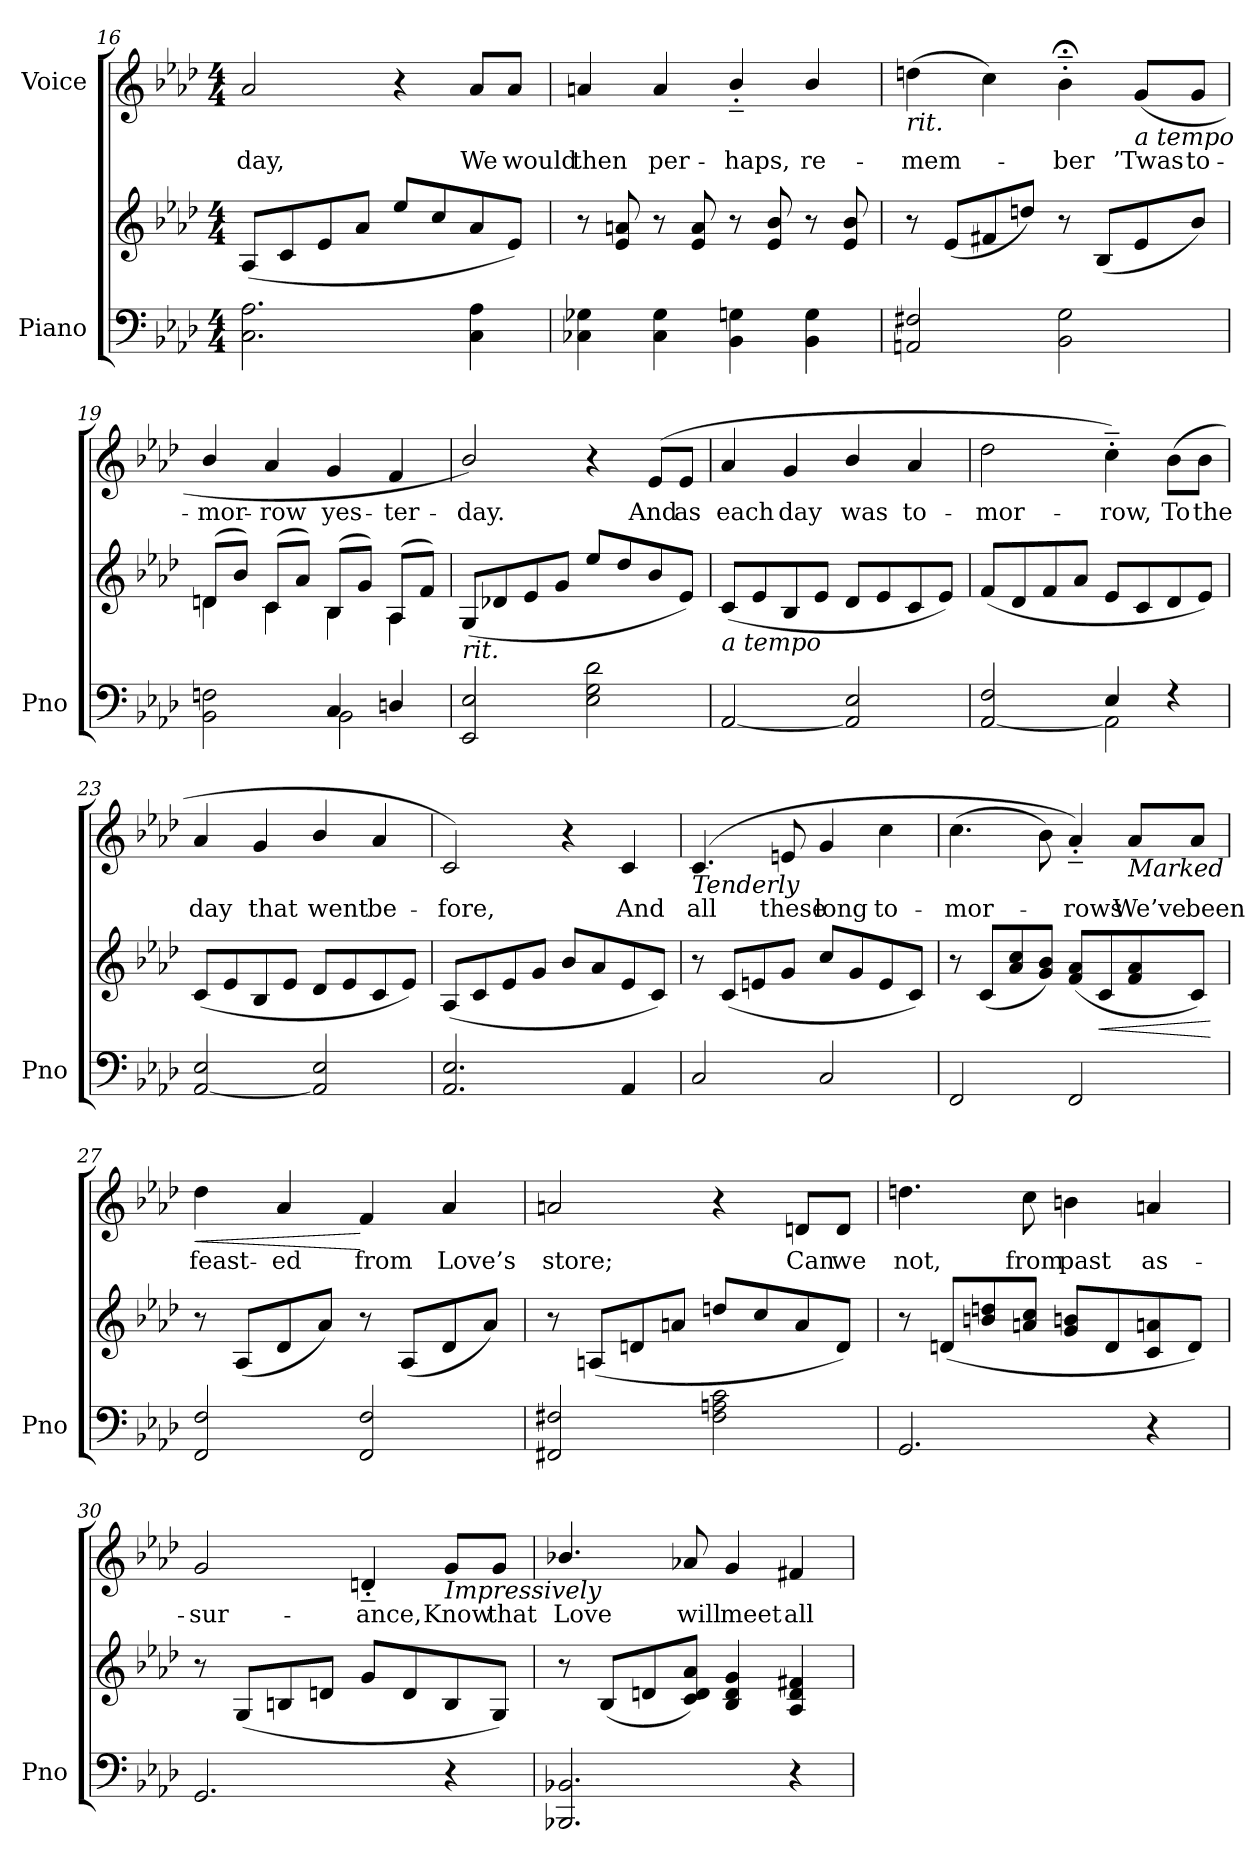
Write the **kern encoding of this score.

**kern	**kern	**dynam	**kern	**text	**dynam
*part2	*part2	*part2	*part1	*part1	*part1
*staff3	*staff2	*staff2/3	*staff1	*staff1	*staff1
*I"Piano	*	*	*I"Voice	*	*
*I'Pno	*	*	*	*	*
!!LO:LB:g=z
*clefF4	*clefG2	*	*clefG2	*	*
*k[b-e-a-d-]	*k[b-e-a-d-]	*	*k[b-e-a-d-]	*	*
*M4/4	*M4/4	*	*M4/4	*	*
=16	=16	=16	=16	=16	=16
!	!	!	!	!LO:LY:b	!
2.C\ 2.A-\	(8A-/L	.	2a-/	-day,	.
.	8c/	.	.	.	.
.	8e-/	.	.	.	.
.	8a-/J	.	.	.	.
.	8ee-/L	.	4r	.	.
.	8cc/	.	.	.	.
!	!	!	!	!LO:LY:b	!
4C\ 4A-\	8a-/	.	8a-/L	We	.
!	!	!	!	!LO:LY:b	!
.	8e-/J)	.	8a-/J	would	.
=17	=17	=17	=17	=17	=17
!	!	!	!	!LO:LY:b	!
4C-X\ 4G-X\	8r	.	4an/	then	.
.	8e-/ 8an/	.	.	.	.
!	!	!	!	!LO:LY:b	!
4C-\ 4G-\	8r	.	4a/	per-	.
.	8e-/ 8a/	.	.	.	.
!	!	!	!	!LO:LY:b	!
4BB-\ 4Gn\	8r	.	4b-'~/	-haps,	.
.	8e-/ 8b-/	.	.	.	.
!	!	!	!	!LO:LY:b	!
4BB-\ 4G\	8r	.	4b-/	re-	.
.	8e-/ 8b-/	.	.	.	.
=18	=18	=18	=18	=18	=18
!	!	!	!LO:TX:b:i:t=rit.	!	!
!	!	!	!	!LO:LY:b	!
2AAn/ 2F#X/	8r	.	(4ddn\	-mem-	.
.	(8e-/L	.	.	.	.
.	8f#X/	.	4cc\)	.	.
.	8ddn/J)	.	.	.	.
!	!	!	!	!LO:LY:b	!
2BB-\ 2G\	8r	.	4b-;<'~\	-ber	.
.	(8B-/L	.	.	.	.
!	!	!	!LO:TX:b:i:t=a tempo	!	!
!	!	!	!	!LO:LY:b	!
.	8e-/	.	(8g/L	’Twas	.
!	!	!	!	!LO:LY:b	!
.	8b-/J)	.	8g/J	to-	.
!!LO:PB:g=z
=19	=19	=19	=19	=19	=19
*^	*^	*	*	*	*
!	!	!	!	!	!	!LO:LY:b	!
2BB-\ 2Fn\	2ryy	(<8dn/L	4d\	.	4b-/	-mor-	.
.	.	8b-/J)	.	.	.	.	.
!	!	!	!	!	!	!LO:LY:b	!
.	.	(<8c/L	4c\	.	4a-/	-row	.
.	.	8a-/J)	.	.	.	.	.
!	!	!	!	!	!	!LO:LY:b	!
4C/	2BB-\	(<8B-/L	4B-\	.	4g/	yes-	.
.	.	8g/J)	.	.	.	.	.
!	!	!	!	!	!	!LO:LY:b	!
4Dn/	.	(<8A-/L	4A-\	.	4f/	-ter-	.
.	.	8f/J)	.	.	.	.	.
*v	*v	*	*	*	*	*	*
*	*v	*v	*	*	*	*
=20	=20	=20	=20	=20	=20
!	!LO:TX:b:i:t=rit.	!	!	!	!
!	!	!	!	!LO:LY:b	!
2EE-/ 2E-/	(>8G/L	.	2b-/)	-day.	.
.	8d-X/	.	.	.	.
.	8e-/	.	.	.	.
.	8g/J	.	.	.	.
2E-\ 2G\ 2d-\	8ee-/L	.	4r	.	.
.	8dd-/	.	.	.	.
!	!	!	!	!LO:LY:b	!
.	8b-/	.	(8e-/L	And	.
!	!	!	!	!LO:LY:b	!
.	8e-/J)	.	8e-/J	as	.
=21	=21	=21	=21	=21	=21
!	!LO:TX:b:i:t=a tempo	!	!	!	!
!	!	!	!	!LO:LY:b	!
[2AA-/	(8c/L	.	4a-/	each	.
.	8e-/	.	.	.	.
!	!	!	!	!LO:LY:b	!
.	8B-/	.	4g/	day	.
.	8e-/J	.	.	.	.
!	!	!	!	!LO:LY:b	!
2AA-/] 2E-/	8d-/L	.	4b-/	was	.
.	8e-/	.	.	.	.
!	!	!	!	!LO:LY:b	!
.	8c/	.	4a-/	to-	.
.	8e-/J)	.	.	.	.
!!LO:LB:g=z
=22	=22	=22	=22	=22	=22
*^	*	*	*	*	*
!	!	!	!	!	!LO:LY:b	!
[<2AA-/ 2F/	2ryy	(8f/L	.	2dd-\	-mor-	.
.	.	8d-/	.	.	.	.
.	.	8f/	.	.	.	.
.	.	8a-/J	.	.	.	.
!	!	!	!	!	!LO:LY:b	!
4E-/	2AA-\]	8e-/L	.	4cc'~\)	-row,	.
.	.	8c/	.	.	.	.
!	!	!	!	!	!LO:LY:b	!
4r	.	8d-/	.	(8b-\L	To	.
!	!	!	!	!	!LO:LY:b	!
.	.	8e-/J)	.	8b-\J	the	.
*v	*v	*	*	*	*	*
=23	=23	=23	=23	=23	=23
!	!	!	!	!LO:LY:b	!
[2AA-/ 2E-/	(8c/L	.	4a-/	day	.
.	8e-/	.	.	.	.
!	!	!	!	!LO:LY:b	!
.	8B-/	.	4g/	that	.
.	8e-/J	.	.	.	.
!	!	!	!	!LO:LY:b	!
2AA-/] 2E-/	8d-/L	.	4b-/	went	.
.	8e-/	.	.	.	.
!	!	!	!	!LO:LY:b	!
.	8c/	.	4a-/	be-	.
.	8e-/J)	.	.	.	.
=24	=24	=24	=24	=24	=24
!	!	!	!	!LO:LY:b	!
2.AA-/ 2.E-/	(8A-/L	.	2c/)	-fore,	.
.	8c/	.	.	.	.
.	8e-/	.	.	.	.
.	8g/J	.	.	.	.
.	8b-/L	.	4r	.	.
.	8a-/	.	.	.	.
!	!	!	!	!LO:LY:b	!
4AA-/	8e-/	.	4c/	And	.
.	8c/J)	.	.	.	.
!!LO:PB:g=z
=25	=25	=25	=25	=25	=25
!	!	!	!LO:TX:b:i:t=Tenderly	!	!
!	!	!	!	!LO:LY:b	!
2C/	8r	.	(4.c/	all	.
.	(8c/L	.	.	.	.
.	8en/	.	.	.	.
!	!	!	!	!LO:LY:b	!
.	8g/J	.	8en/	these	.
!	!	!	!	!LO:LY:b	!
2C/	8cc/L	.	4g/	long	.
.	8g/	.	.	.	.
!	!	!	!	!LO:LY:b	!
.	8e/	.	4cc\	to-	.
.	8c/J)	.	.	.	.
=26	=26	=26	=26	=26	=26
!	!	!	!	!LO:LY:b	!
2FF/	8r	.	(4.cc\	-mor-	.
.	(8c/L	.	.	.	.
.	8a-/ 8cc/	.	.	.	.
.	8g/ 8b-/J)	.	8b-\)	.	.
!	!	!	!	!LO:LY:b	!
2FF/	(8f/ 8a-/L	.	4a-'~/)	-rows	.
!	!	!LO:HP:b	!	!	!
.	8c/	<	.	.	.
!	!	!	!LO:TX:b:i:t=Marked	!	!
!	!	!	!	!LO:LY:b	!
.	8f/ 8a-/	.	8a-/L	We’ve	.
!	!	!	!	!LO:LY:b	!
.	8c/J)	.	8a-/J	been	.
.	.	[	.	.	.
=27	=27	=27	=27	=27	=27
!	!	!	!	!LO:LY:b	!LO:HP:b
2FF/ 2F/	8r	.	4dd-\	feast-	<
.	(8A-/L	.	.	.	.
!	!	!	!	!LO:LY:b	!
.	8d-/	.	4a-/	-ed	.
.	8a-/J)	.	.	.	.
!	!	!	!	!LO:LY:b	!
2FF/ 2F/	8r	.	4f/	from	[
.	(8A-/L	.	.	.	.
!	!	!	!	!LO:LY:b	!
.	8d-/	.	4a-/	Love’s	.
.	8a-/J)	.	.	.	.
!!LO:LB:g=z
=28	=28	=28	=28	=28	=28
!	!	!	!	!LO:LY:b	!
2FF#X/ 2F#X/	8r	.	2an/	store;	.
.	(8An/L	.	.	.	.
.	8dn/	.	.	.	.
.	8an/J	.	.	.	.
2F#\ 2An\ 2c\	8ddn/L	.	4r	.	.
.	8cc/	.	.	.	.
!	!	!	!	!LO:LY:b	!
.	8a/	.	8dn/L	Can	.
!	!	!	!	!LO:LY:b	!
.	8d/J)	.	8d/J	we	.
=29	=29	=29	=29	=29	=29
!	!	!	!	!LO:LY:b	!
2.GG/	8r	.	4.ddn\	not,	.
.	(8dn/L	.	.	.	.
.	8bn/ 8ddn/	.	.	.	.
!	!	!	!	!LO:LY:b	!
.	8an/ 8cc/J	.	8cc\	from	.
!	!	!	!	!LO:LY:b	!
.	8g/ 8bn/L	.	4bn\	past	.
.	8d/	.	.	.	.
!	!	!	!	!LO:LY:b	!
4r	8c/ 8an/	.	4an/	as-	.
.	8d/J)	.	.	.	.
=30	=30	=30	=30	=30	=30
!	!	!	!	!LO:LY:b	!
2.GG/	8r	.	2g/	-sur-	.
.	(8G/L	.	.	.	.
.	8Bn/	.	.	.	.
.	8dn/J	.	.	.	.
!	!	!	!	!LO:LY:b	!
.	8g/L	.	4dn'~/	-ance,	.
.	8d/	.	.	.	.
!	!	!	!LO:TX:b:i:t=Impressively	!	!
!	!	!	!	!LO:LY:b	!
4r	8B/	.	8g/L	Know	.
!	!	!	!	!LO:LY:b	!
.	8G/J)	.	8g/J	that	.
!!LO:LB:g=z
=31	=31	=31	=31	=31	=31
!	!	!	!	!LO:LY:b	!
2.BBB-X/ 2.BB-X/	8r	.	4.b-X/	Love	.
.	(8B-/L	.	.	.	.
.	8dn/	.	.	.	.
!	!	!	!	!LO:LY:b	!
.	8c/ 8d/ 8a-/J)	.	8a-X/	will	.
!	!	!	!	!LO:LY:b	!
.	4B-/ 4d/ 4g/	.	4g/	meet	.
!	!	!	!	!LO:LY:b	!
4r	4A-/ 4d/ 4f#X/	.	4f#X/	all	.
=	=	=	=	=	=
*-	*-	*-	*-	*-	*-
